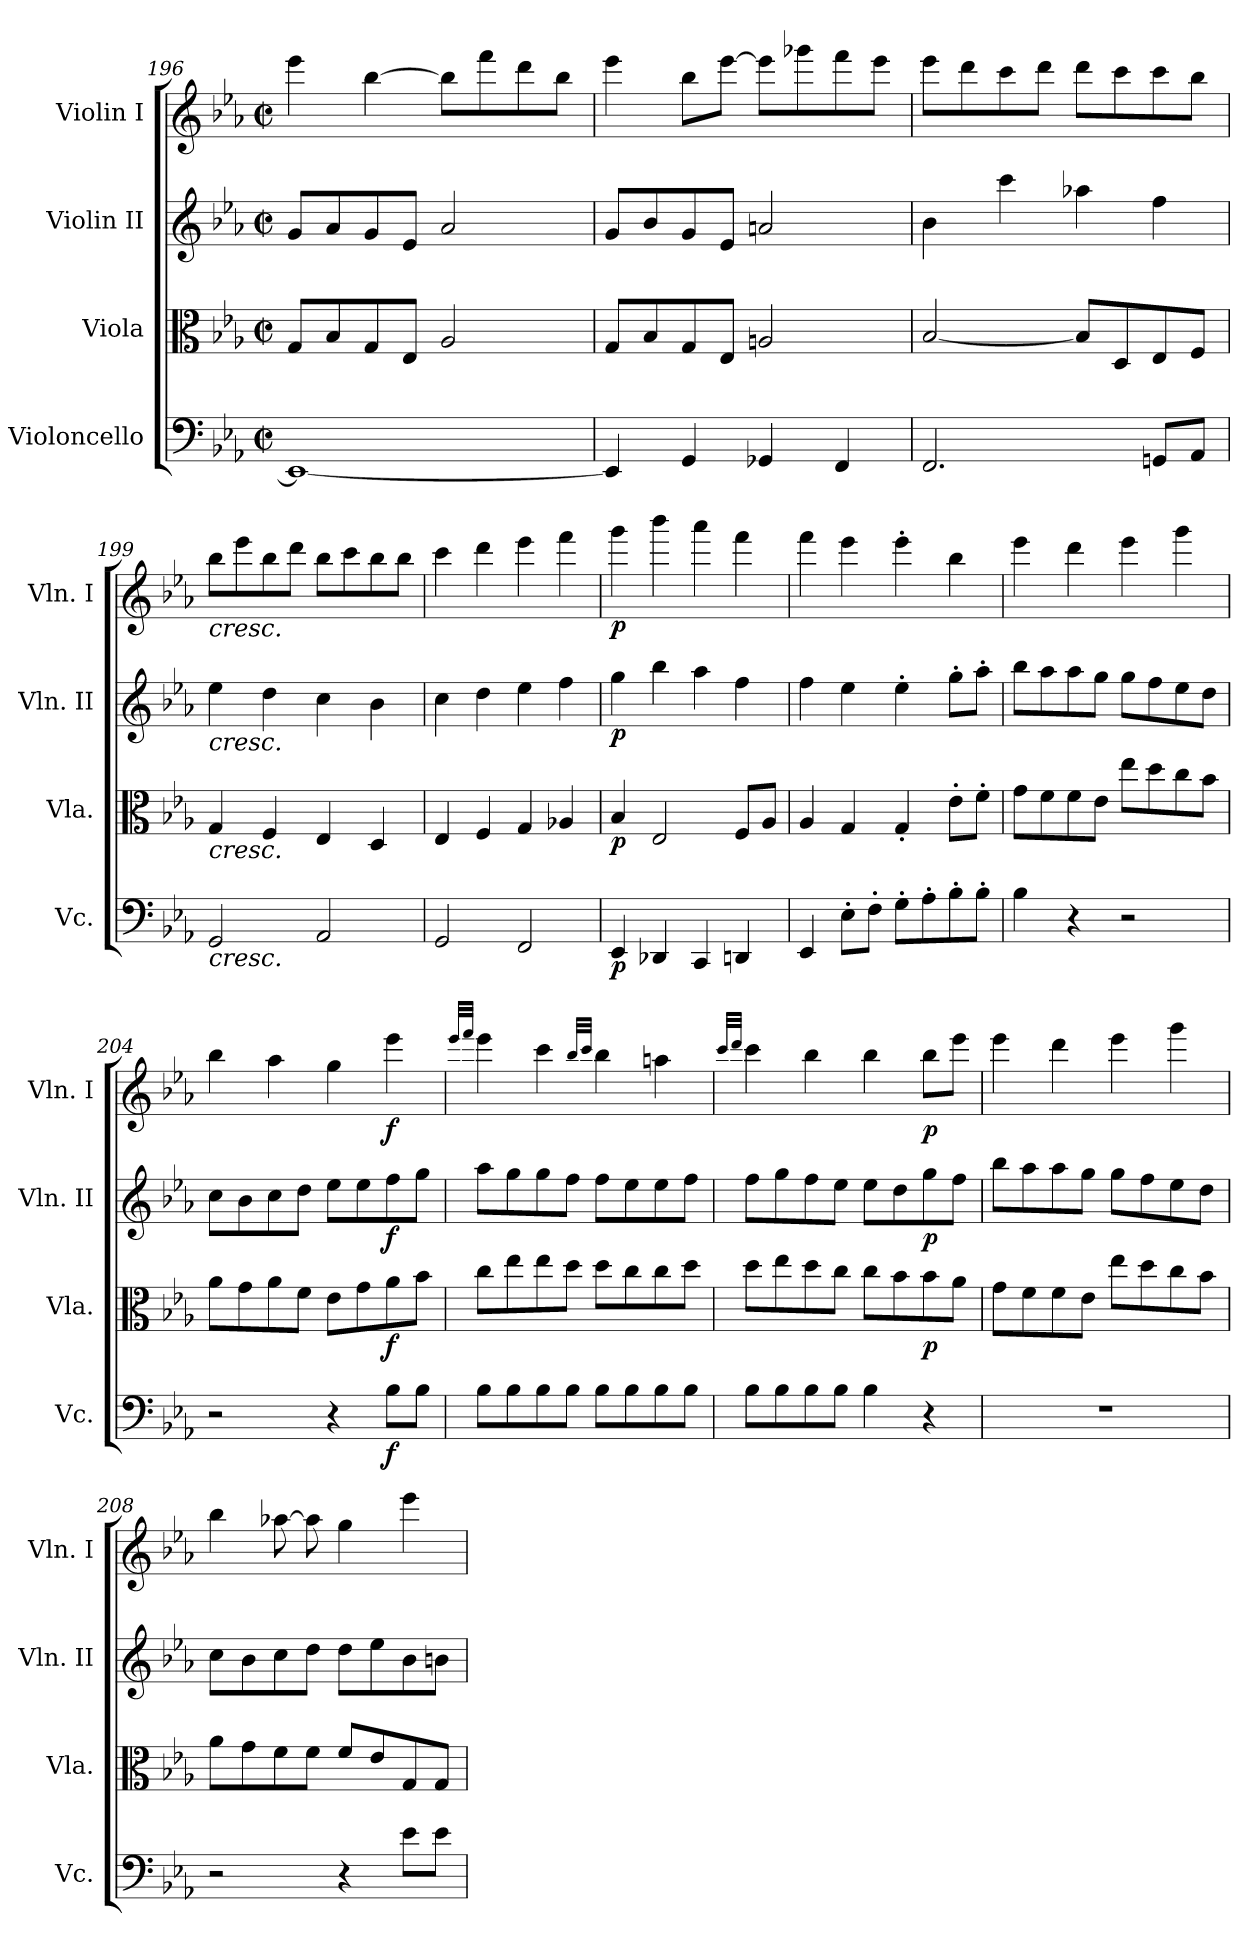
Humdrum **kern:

**kern	**dynam	**kern	**dynam	**kern	**dynam	**kern	**dynam
*part4	*part4	*part3	*part3	*part2	*part2	*part1	*part1
*staff4	*staff4	*staff3	*staff3	*staff2	*staff2	*staff1	*staff1
*I"Violoncello	*	*I"Viola	*	*I"Violin II	*	*I"Violin I	*
*I'Vc.	*	*I'Vla.	*	*I'Vln. II	*	*I'Vln. I	*
*clefF4	*	*clefC3	*	*clefG2	*	*clefG2	*
*k[b-e-a-]	*	*k[b-e-a-]	*	*k[b-e-a-]	*	*k[b-e-a-]	*
*M2/2	*	*M2/2	*	*M2/2	*	*M2/2	*
*met(c|)	*	*met(c|)	*	*met(c|)	*	*met(c|)	*
=196	=196	=196	=196	=196	=196	=196	=196
1EE-_	.	8G/L	.	8g/L	.	4eee-\	.
.	.	8B-/	.	8a-/	.	.	.
.	.	8G/	.	8g/	.	[4bb-\	.
.	.	8E-/J	.	8e-/J	.	.	.
.	.	2A-/	.	2a-/	.	8bb-\L]	.
.	.	.	.	.	.	8fff\	.
.	.	.	.	.	.	8ddd\	.
.	.	.	.	.	.	8bb-\J	.
=197	=197	=197	=197	=197	=197	=197	=197
4EE-/]	.	8G/L	.	8g/L	.	4eee-\	.
.	.	8B-/	.	8b-/	.	.	.
4GG/	.	8G/	.	8g/	.	8bb-\L	.
.	.	8E-/J	.	8e-/J	.	[8eee-\J	.
4GG-X/	.	2An/	.	2an/	.	8eee-\L]	.
.	.	.	.	.	.	8ggg-X\	.
4FF/	.	.	.	.	.	8fff\	.
.	.	.	.	.	.	8eee-\J	.
=198	=198	=198	=198	=198	=198	=198	=198
2.FF/	.	[2B-/	.	4b-\	.	8eee-\L	.
.	.	.	.	.	.	8ddd\	.
.	.	.	.	4ccc\	.	8ccc\	.
.	.	.	.	.	.	8ddd\J	.
.	.	8B-/L]	.	4aa-X\	.	8ddd\L	.
.	.	8D/	.	.	.	8ccc\	.
8GGn/L	.	8E-/	.	4ff\	.	8ccc\	.
8AA-/J	.	8F/J	.	.	.	8bb-\J	.
=199	=199	=199	=199	=199	=199	=199	=199
!	!	!	!	!	!	!LO:TX:b:i:t=cresc.	!
!	!	!	!	!LO:TX:b:i:t=cresc.	!	!	!
!	!	!LO:TX:b:i:t=cresc.	!	!	!	!	!
!LO:TX:b:i:t=cresc.	!	!	!	!	!	!	!
2GG/	.	4G/	.	4ee-\	.	8bb-\L	.
.	.	.	.	.	.	8eee-\	.
.	.	4F/	.	4dd\	.	8bb-\	.
.	.	.	.	.	.	8ddd\J	.
2AA-/	.	4E-/	.	4cc\	.	8bb-\L	.
.	.	.	.	.	.	8ccc\	.
.	.	4D/	.	4b-\	.	8bb-\	.
.	.	.	.	.	.	8bb-\J	.
=200	=200	=200	=200	=200	=200	=200	=200
2GG/	.	4E-/	.	4cc\	.	4ccc\	.
.	.	4F/	.	4dd\	.	4ddd\	.
2FF/	.	4G/	.	4ee-\	.	4eee-\	.
.	.	4A-X/	.	4ff\	.	4fff\	.
=201	=201	=201	=201	=201	=201	=201	=201
!	!LO:DY:b	!	!LO:DY:b	!	!LO:DY:b	!	!LO:DY:b
4EE-/	p	4B-/	p	4gg\	p	4ggg\	p
4DD-X/	.	2E-/	.	4bb-\	.	4bbb-\	.
4CC/	.	.	.	4aa-\	.	4aaa-\	.
4DDn/	.	8F/L	.	4ff\	.	4fff\	.
.	.	8A-/J	.	.	.	.	.
=202	=202	=202	=202	=202	=202	=202	=202
4EE-/	.	4A-/	.	4ff\	.	4fff\	.
8E-'\L	.	4G/	.	4ee-\	.	4eee-\	.
8F'\J	.	.	.	.	.	.	.
8G'\L	.	4G'/	.	4ee-'\	.	4eee-'\	.
8A-'\	.	.	.	.	.	.	.
8B-'\	.	8e-'\L	.	8gg'\L	.	4bb-\	.
8B-'\J	.	8f'\J	.	8aa-'\J	.	.	.
=203	=203	=203	=203	=203	=203	=203	=203
4B-\	.	8g\L	.	8bb-\L	.	4eee-\	.
.	.	8f\	.	8aa-\	.	.	.
4r	.	8f\	.	8aa-\	.	4ddd\	.
.	.	8e-\J	.	8gg\J	.	.	.
2r	.	8ee-\L	.	8gg\L	.	4eee-\	.
.	.	8dd\	.	8ff\	.	.	.
.	.	8cc\	.	8ee-\	.	4ggg\	.
.	.	8b-\J	.	8dd\J	.	.	.
=204	=204	=204	=204	=204	=204	=204	=204
2r	.	8a-\L	.	8cc\L	.	4bb-\	.
.	.	8g\	.	8b-\	.	.	.
.	.	8a-\	.	8cc\	.	4aa-\	.
.	.	8f\J	.	8dd\J	.	.	.
4r	.	8e-\L	.	8ee-\L	.	4gg\	.
.	.	8g\	.	8ee-\	.	.	.
!	!LO:DY:b	!	!LO:DY:b	!	!LO:DY:b	!	!LO:DY:b
8B-\L	f	8a-\	f	8ff\	f	4eee-\	f
8B-\J	.	8b-\J	.	8gg\J	.	.	.
=205	=205	=205	=205	=205	=205	=205	=205
.	.	.	.	.	.	32qeee-/LLL	.
.	.	.	.	.	.	32qfff/JJJ	.
8B-\L	.	8cc\L	.	8aa-\L	.	4eee-\	.
8B-\	.	8ee-\	.	8gg\	.	.	.
8B-\	.	8ee-\	.	8gg\	.	4ccc\	.
8B-\J	.	8dd\J	.	8ff\J	.	.	.
.	.	.	.	.	.	32qbb-/LLL	.
.	.	.	.	.	.	32qccc/JJJ	.
8B-\L	.	8dd\L	.	8ff\L	.	4bb-\	.
8B-\	.	8cc\	.	8ee-\	.	.	.
8B-\	.	8cc\	.	8ee-\	.	4aan\	.
8B-\J	.	8dd\J	.	8ff\J	.	.	.
=206	=206	=206	=206	=206	=206	=206	=206
.	.	.	.	.	.	32qccc/LLL	.
.	.	.	.	.	.	32qddd/JJJ	.
8B-\L	.	8dd\L	.	8ff\L	.	4ccc\	.
8B-\	.	8ee-\	.	8gg\	.	.	.
8B-\	.	8dd\	.	8ff\	.	4bb-\	.
8B-\J	.	8cc\J	.	8ee-\J	.	.	.
4B-\	.	8cc\L	.	8ee-\L	.	4bb-\	.
.	.	8b-\	.	8dd\	.	.	.
!	!	!	!LO:DY:b	!	!LO:DY:b	!	!LO:DY:b
4r	.	8b-\	p	8gg\	p	8bb-\L	p
.	.	8a-\J	.	8ff\J	.	8eee-\J	.
=207	=207	=207	=207	=207	=207	=207	=207
1r	.	8g\L	.	8bb-\L	.	4eee-\	.
.	.	8f\	.	8aa-\	.	.	.
.	.	8f\	.	8aa-\	.	4ddd\	.
.	.	8e-\J	.	8gg\J	.	.	.
.	.	8ee-\L	.	8gg\L	.	4eee-\	.
.	.	8dd\	.	8ff\	.	.	.
.	.	8cc\	.	8ee-\	.	4ggg\	.
.	.	8b-\J	.	8dd\J	.	.	.
=208	=208	=208	=208	=208	=208	=208	=208
2r	.	8a-\L	.	8cc\L	.	4bb-\	.
.	.	8g\	.	8b-\	.	.	.
.	.	8f\	.	8cc\	.	[8aa-X\	.
.	.	8f\J	.	8dd\J	.	8aa-\]	.
4r	.	8f/L	.	8dd\L	.	4gg\	.
.	.	8e-/	.	8ee-\	.	.	.
8e-\L	.	8G/	.	8b-\	.	4eee-\	.
8e-\J	.	8G/J	.	8bn\J	.	.	.
=	=	=	=	=	=	=	=
*-	*-	*-	*-	*-	*-	*-	*-
